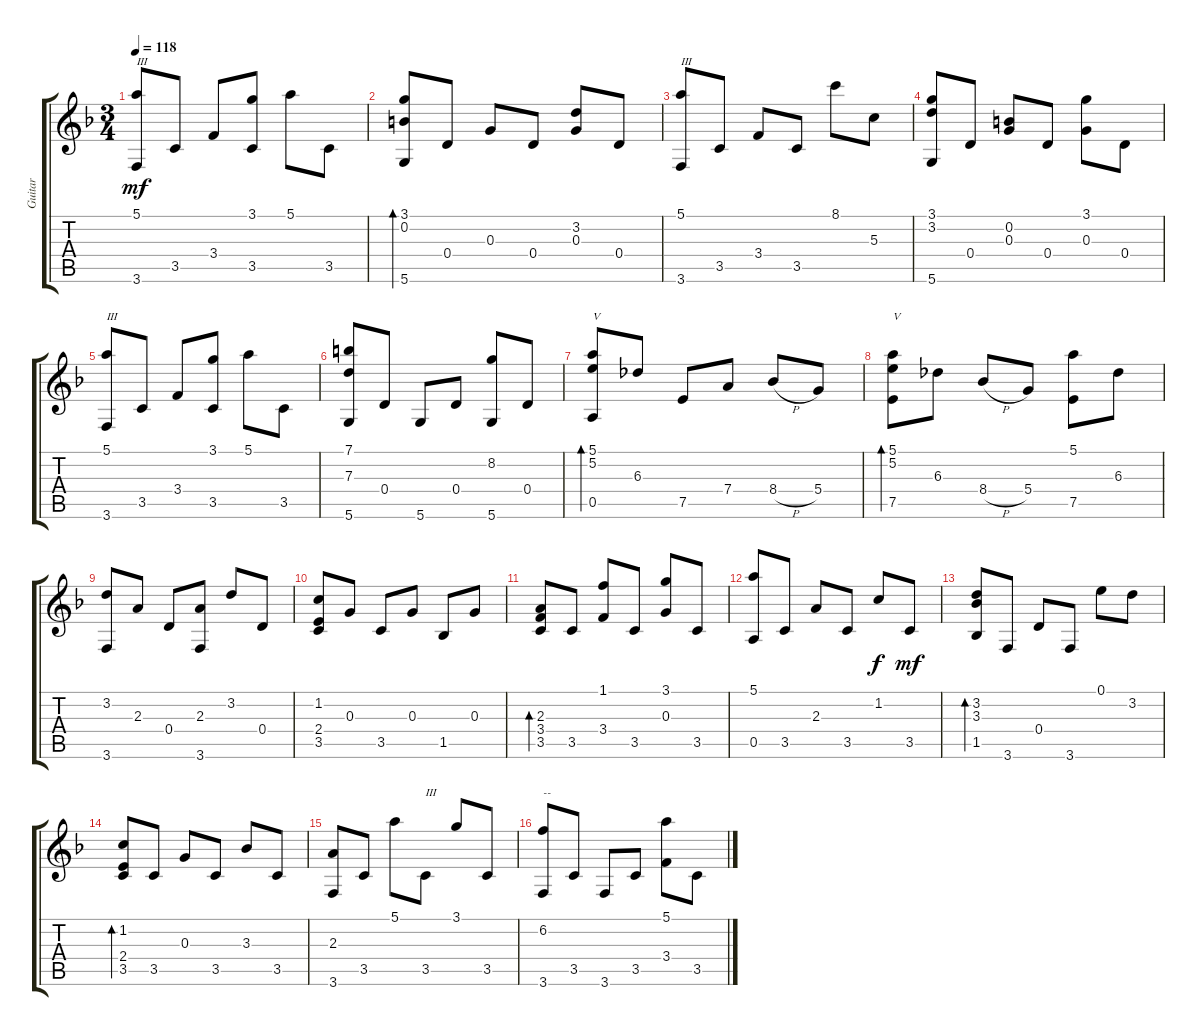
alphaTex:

\track ("Guitar" "Guitar") {instrument acousticguitarnylon}
\staff {score tabs}
\tuning (E4 B3 G3 D3 A2 D2) {hide}
\ts (3 4)
\tempo 118
\clef g2
\ks f
(5.1 3.6).8{txt "III" dy mf} 3.5.8 3.4.8 (3.1 3.5).8 5.1.8 3.5.8 |
(3.1 0.2 5.6).8{bd 60} 0.4.8 0.3.8 0.4.8 (3.2 0.3).8 0.4.8 |
(5.1 3.6).8{txt "III"} 3.5.8 3.4.8 3.5.8 8.1.8 5.3.8 |
(3.1 3.2 5.6).8 0.4.8 (0.2 0.3).8 0.4.8 (3.1 0.3).8 0.4.8 |
(5.1 3.6).8{txt "III"} 3.5.8 3.4.8 (3.1 3.5).8 5.1.8 3.5.8 |
(7.1 7.3 5.6).8 0.4.8 5.6.8 0.4.8 (8.2 5.6).8 0.4.8 |
(5.1 5.2 0.5).8{bd 60 txt "V"} 6.3.8 7.5.8 7.4.8 8.4{h}.8 5.4.8 |
(5.1 5.2 7.5).8{bd 60 txt "V"} 6.3.8 8.4{h}.8 5.4.8 (5.1 7.5).8 6.3.8 |
(3.2 3.6).8 2.3.8 0.4.8 (2.3 3.6).8 3.2.8 0.4.8 |
(1.2 2.4 3.5).8 0.3.8 3.5.8 0.3.8 1.5.8 0.3.8 |
(2.3 3.4 3.5).8{bd 60} 3.5.8 (1.1 3.4).8 3.5.8 (3.1 0.3).8 3.5.8 |
(5.1 0.5).8 3.5.8 2.3.8 3.5.8 1.2.8{dy f} 3.5.8{dy mf} |
(3.2 3.3 1.5).8{bd 60} 3.6.8 0.4.8 3.6.8 0.1.8 3.2.8 |
(1.2 2.4 3.5).8{bd 60} 3.5.8 0.3.8 3.5.8 3.3.8 3.5.8 |
(2.3 3.6).8 3.5.8 5.1.8 3.5.8{txt "III"} 3.1.8 3.5.8 |
(6.2 3.6).8{txt "--"} 3.5.8 3.6.8 3.5.8 (5.1 3.4).8 3.5.8
